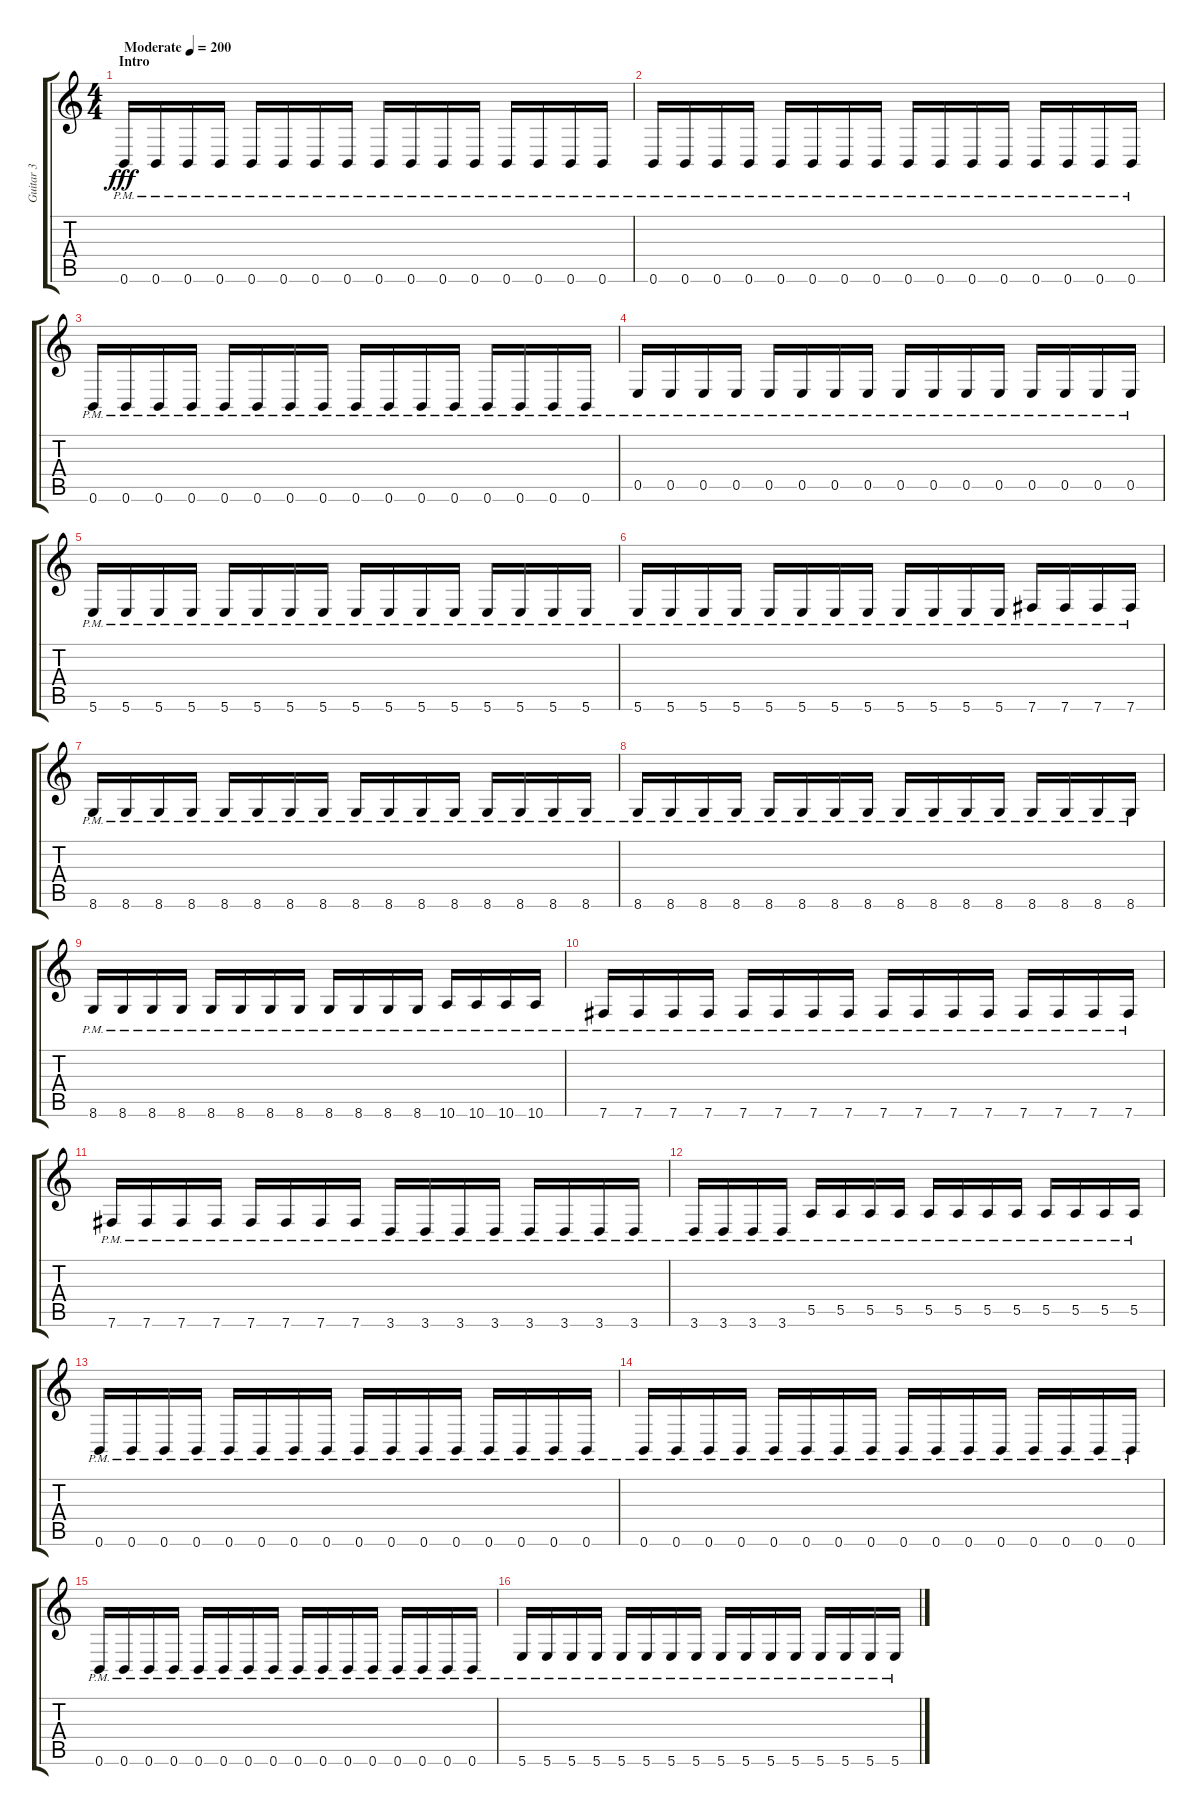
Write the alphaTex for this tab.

\track ("Guitar 3" "Guitar 3") {instrument distortionguitar}
\staff {score tabs}
\tuning (B3 Gb3 D3 A2 E2 B1) {hide}
\ts (4 4)
\section ("" "Intro")
\tempo (200 "Moderate")
\clef g2
\ks c
0.6{pm}.16{dy fff instrument distortionguitar} 0.6{pm}.16 0.6{pm}.16 0.6{pm}.16 0.6{pm}.16 0.6{pm}.16 0.6{pm}.16 0.6{pm}.16 0.6{pm}.16 0.6{pm}.16 0.6{pm}.16 0.6{pm}.16 0.6{pm}.16 0.6{pm}.16 0.6{pm}.16 0.6{pm}.16 |
0.6{pm}.16 0.6{pm}.16 0.6{pm}.16 0.6{pm}.16 0.6{pm}.16 0.6{pm}.16 0.6{pm}.16 0.6{pm}.16 0.6{pm}.16 0.6{pm}.16 0.6{pm}.16 0.6{pm}.16 0.6{pm}.16 0.6{pm}.16 0.6{pm}.16 0.6{pm}.16 |
0.6{pm}.16 0.6{pm}.16 0.6{pm}.16 0.6{pm}.16 0.6{pm}.16 0.6{pm}.16 0.6{pm}.16 0.6{pm}.16 0.6{pm}.16 0.6{pm}.16 0.6{pm}.16 0.6{pm}.16 0.6{pm}.16 0.6{pm}.16 0.6{pm}.16 0.6{pm}.16 |
0.5{pm}.16 0.5{pm}.16 0.5{pm}.16 0.5{pm}.16 0.5{pm}.16 0.5{pm}.16 0.5{pm}.16 0.5{pm}.16 0.5{pm}.16 0.5{pm}.16 0.5{pm}.16 0.5{pm}.16 0.5{pm}.16 0.5{pm}.16 0.5{pm}.16 0.5{pm}.16 |
5.6{pm}.16 5.6{pm}.16 5.6{pm}.16 5.6{pm}.16 5.6{pm}.16 5.6{pm}.16 5.6{pm}.16 5.6{pm}.16 5.6{pm}.16 5.6{pm}.16 5.6{pm}.16 5.6{pm}.16 5.6{pm}.16 5.6{pm}.16 5.6{pm}.16 5.6{pm}.16 |
5.6{pm}.16 5.6{pm}.16 5.6{pm}.16 5.6{pm}.16 5.6{pm}.16 5.6{pm}.16 5.6{pm}.16 5.6{pm}.16 5.6{pm}.16 5.6{pm}.16 5.6{pm}.16 5.6{pm}.16 7.6{pm}.16 7.6{pm}.16 7.6{pm}.16 7.6{pm}.16 |
8.6{pm}.16 8.6{pm}.16 8.6{pm}.16 8.6{pm}.16 8.6{pm}.16 8.6{pm}.16 8.6{pm}.16 8.6{pm}.16 8.6{pm}.16 8.6{pm}.16 8.6{pm}.16 8.6{pm}.16 8.6{pm}.16 8.6{pm}.16 8.6{pm}.16 8.6{pm}.16 |
8.6{pm}.16 8.6{pm}.16 8.6{pm}.16 8.6{pm}.16 8.6{pm}.16 8.6{pm}.16 8.6{pm}.16 8.6{pm}.16 8.6{pm}.16 8.6{pm}.16 8.6{pm}.16 8.6{pm}.16 8.6{pm}.16 8.6{pm}.16 8.6{pm}.16 8.6{pm}.16 |
8.6{pm}.16 8.6{pm}.16 8.6{pm}.16 8.6{pm}.16 8.6{pm}.16 8.6{pm}.16 8.6{pm}.16 8.6{pm}.16 8.6{pm}.16 8.6{pm}.16 8.6{pm}.16 8.6{pm}.16 10.6{pm}.16 10.6{pm}.16 10.6{pm}.16 10.6{pm}.16 |
7.6{pm}.16 7.6{pm}.16 7.6{pm}.16 7.6{pm}.16 7.6{pm}.16 7.6{pm}.16 7.6{pm}.16 7.6{pm}.16 7.6{pm}.16 7.6{pm}.16 7.6{pm}.16 7.6{pm}.16 7.6{pm}.16 7.6{pm}.16 7.6{pm}.16 7.6{pm}.16 |
7.6{pm}.16 7.6{pm}.16 7.6{pm}.16 7.6{pm}.16 7.6{pm}.16 7.6{pm}.16 7.6{pm}.16 7.6{pm}.16 3.6{pm}.16 3.6{pm}.16 3.6{pm}.16 3.6{pm}.16 3.6{pm}.16 3.6{pm}.16 3.6{pm}.16 3.6{pm}.16 |
3.6{pm}.16 3.6{pm}.16 3.6{pm}.16 3.6{pm}.16 5.5{pm}.16 5.5{pm}.16 5.5{pm}.16 5.5{pm}.16 5.5{pm}.16 5.5{pm}.16 5.5{pm}.16 5.5{pm}.16 5.5{pm}.16 5.5{pm}.16 5.5{pm}.16 5.5{pm}.16 |
0.6{pm}.16 0.6{pm}.16 0.6{pm}.16 0.6{pm}.16 0.6{pm}.16 0.6{pm}.16 0.6{pm}.16 0.6{pm}.16 0.6{pm}.16 0.6{pm}.16 0.6{pm}.16 0.6{pm}.16 0.6{pm}.16 0.6{pm}.16 0.6{pm}.16 0.6{pm}.16 |
0.6{pm}.16 0.6{pm}.16 0.6{pm}.16 0.6{pm}.16 0.6{pm}.16 0.6{pm}.16 0.6{pm}.16 0.6{pm}.16 0.6{pm}.16 0.6{pm}.16 0.6{pm}.16 0.6{pm}.16 0.6{pm}.16 0.6{pm}.16 0.6{pm}.16 0.6{pm}.16 |
0.6{pm}.16 0.6{pm}.16 0.6{pm}.16 0.6{pm}.16 0.6{pm}.16 0.6{pm}.16 0.6{pm}.16 0.6{pm}.16 0.6{pm}.16 0.6{pm}.16 0.6{pm}.16 0.6{pm}.16 0.6{pm}.16 0.6{pm}.16 0.6{pm}.16 0.6{pm}.16 |
5.6{pm}.16 5.6{pm}.16 5.6{pm}.16 5.6{pm}.16 5.6{pm}.16 5.6{pm}.16 5.6{pm}.16 5.6{pm}.16 5.6{pm}.16 5.6{pm}.16 5.6{pm}.16 5.6{pm}.16 5.6{pm}.16 5.6{pm}.16 5.6{pm}.16 5.6{pm}.16
